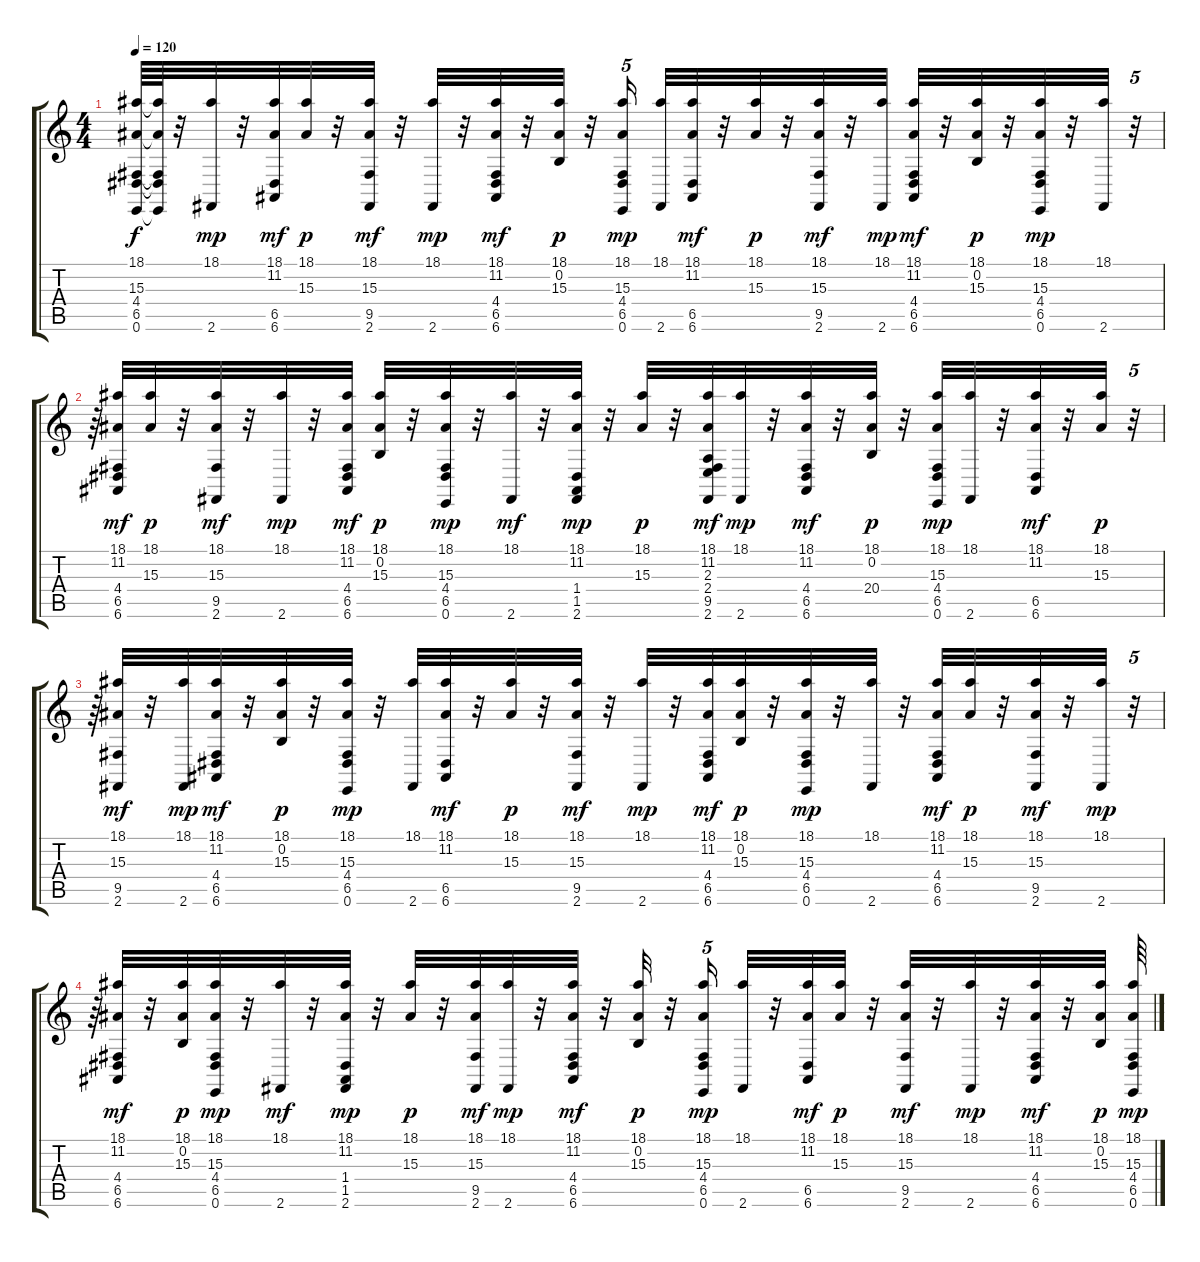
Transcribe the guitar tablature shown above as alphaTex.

\track "" {instrument drawbarorgan}
\staff {score tabs}
\tuning (E4 B3 G3 D3 A2 E2) {hide}
\ts (4 4)
\tempo 120
\clef g2
\ks c
(18.1{t} 15.3{t} 4.4{t} 6.5{t} 0.6{t}).64{dy f} (18.1{t} 15.3{t} 4.4{t} 6.5{t} 0.6{t}).64 r.32 (18.1 2.6).32{dy mp} r.32 (18.1 11.2 6.5 6.6).32{dy mf} (18.1 15.3).32{dy p} r.32 (18.1 15.3 9.5 2.6).32{dy mf} r.32 (18.1 2.6).32{dy mp} r.32 (18.1 11.2 4.4 6.5 6.6).32{dy mf} r.32 (18.1 0.2 15.3).32{dy p} r.32 (18.1 15.3 4.4 6.5 0.6).16{tu (5 4) dy mp} (18.1 2.6).32 (18.1 11.2 6.5 6.6).32{dy mf} r.32 (18.1 15.3).32{dy p} r.32 (18.1 15.3 9.5 2.6).32{dy mf} r.32 (18.1 2.6).32{dy mp} (18.1 11.2 4.4 6.5 6.6).32{dy mf} r.32 (18.1 0.2 15.3).32{dy p} r.32 (18.1 15.3 4.4 6.5 0.6).32{dy mp} r.32 (18.1 2.6).32 r.32{tu (5 4)} |
r.64 (18.1 11.2 4.4 6.5 6.6).32{dy mf} (18.1 15.3).32{dy p} r.32 (18.1 15.3 9.5 2.6).32{dy mf} r.32 (18.1 2.6).32{dy mp} r.32 (18.1 11.2 4.4 6.5 6.6).32{dy mf} (18.1 0.2 15.3).32{dy p} r.32 (18.1 15.3 4.4 6.5 0.6).32{dy mp} r.32 (18.1 2.6).32{dy mf} r.32 (18.1 11.2 1.4 1.5 2.6).32{dy mp} r.32 (18.1 15.3).32{dy p} r.32 (18.1 11.2 2.3 2.4 9.5 2.6).32{dy mf} (18.1 2.6).32{dy mp} r.32 (18.1 11.2 4.4 6.5 6.6).32{dy mf} r.32 (18.1 0.2 20.4).32{dy p} r.32 (18.1 15.3 4.4 6.5 0.6).32{dy mp} (18.1 2.6).32 r.32 (18.1 11.2 6.5 6.6).32{dy mf} r.32 (18.1 15.3).32{dy p} r.32{tu (5 4)} |
r.64 (18.1 15.3 9.5 2.6).32{dy mf} r.32 (18.1 2.6).32{dy mp} (18.1 11.2 4.4 6.5 6.6).32{dy mf} r.32 (18.1 0.2 15.3).32{dy p} r.32 (18.1 15.3 4.4 6.5 0.6).32{dy mp} r.32 (18.1 2.6).32 (18.1 11.2 6.5 6.6).32{dy mf} r.32 (18.1 15.3).32{dy p} r.32 (18.1 15.3 9.5 2.6).32{dy mf} r.32 (18.1 2.6).32{dy mp} r.32 (18.1 11.2 4.4 6.5 6.6).32{dy mf} (18.1 0.2 15.3).32{dy p} r.32 (18.1 15.3 4.4 6.5 0.6).32{dy mp} r.32 (18.1 2.6).32 r.32 (18.1 11.2 4.4 6.5 6.6).32{dy mf} (18.1 15.3).32{dy p} r.32 (18.1 15.3 9.5 2.6).32{dy mf} r.32 (18.1 2.6).32{dy mp} r.32{tu (5 4)} |
r.64 (18.1 11.2 4.4 6.5 6.6).32{dy mf} r.32 (18.1 0.2 15.3).32{dy p} (18.1 15.3 4.4 6.5 0.6).32{dy mp} r.32 (18.1 2.6).32{dy mf} r.32 (18.1 11.2 1.4 1.5 2.6).32{dy mp} r.32 (18.1 15.3).32{dy p} r.32 (18.1 15.3 9.5 2.6).32{dy mf} (18.1 2.6).32{dy mp} r.32 (18.1 11.2 4.4 6.5 6.6).32{dy mf} r.32 (18.1 0.2 15.3).32{dy p} r.32 (18.1 15.3 4.4 6.5 0.6).16{tu (5 4) dy mp} (18.1 2.6).32 r.32 (18.1 11.2 6.5 6.6).32{dy mf} (18.1 15.3).32{dy p} r.32 (18.1 15.3 9.5 2.6).32{dy mf} r.32 (18.1 2.6).32{dy mp} r.32 (18.1 11.2 4.4 6.5 6.6).32{dy mf} r.32 (18.1 0.2 15.3).32{dy p} (18.1 15.3 4.4 6.5 0.6).64{dy mp}
